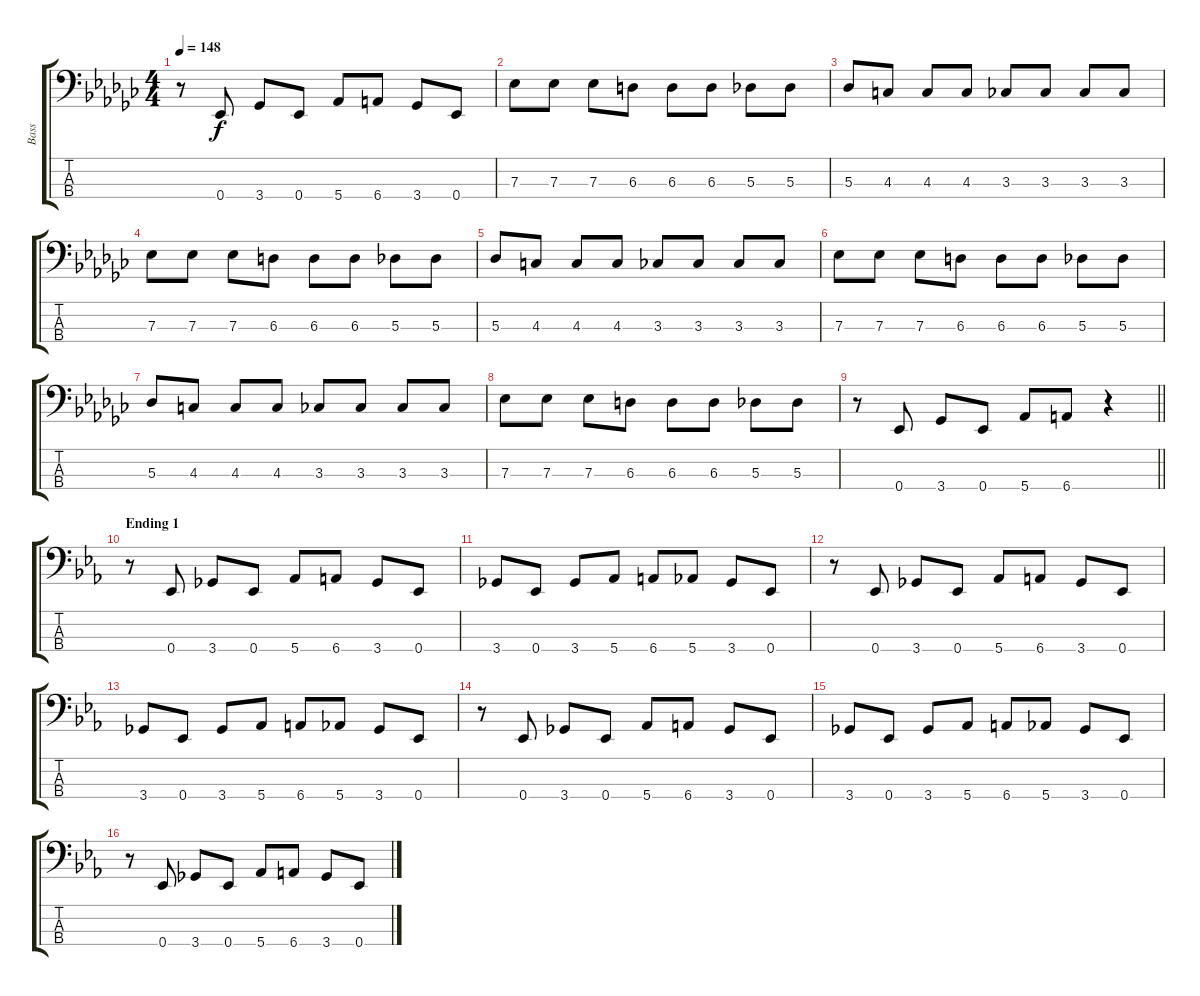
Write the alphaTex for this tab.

\track ("Bass" "Bass") {instrument electricbasspick}
\staff {score tabs}
\tuning (Gb2 Db2 Ab1 Eb1) {hide}
\ts (4 4)
\tempo 148
\clef f4
\ks ebminor
r.8{dy f} 0.4.8 3.4.8 0.4.8 5.4.8 6.4.8 3.4.8 0.4.8 |
7.3.8 7.3.8 7.3.8 6.3.8 6.3.8 6.3.8 5.3.8 5.3.8 |
5.3.8 4.3.8 4.3.8 4.3.8 3.3.8 3.3.8 3.3.8 3.3.8 |
7.3.8 7.3.8 7.3.8 6.3.8 6.3.8 6.3.8 5.3.8 5.3.8 |
5.3.8 4.3.8 4.3.8 4.3.8 3.3.8 3.3.8 3.3.8 3.3.8 |
7.3.8 7.3.8 7.3.8 6.3.8 6.3.8 6.3.8 5.3.8 5.3.8 |
5.3.8 4.3.8 4.3.8 4.3.8 3.3.8 3.3.8 3.3.8 3.3.8 |
7.3.8 7.3.8 7.3.8 6.3.8 6.3.8 6.3.8 5.3.8 5.3.8 |
\barLineRight lightlight
r.8 0.4.8 3.4.8 0.4.8 5.4.8 6.4.8 r.4 |
\section ("" "Ending 1")
\ks eb
r.8 0.4.8 3.4.8 0.4.8 5.4.8 6.4.8 3.4.8 0.4.8 |
3.4.8 0.4.8 3.4.8 5.4.8 6.4.8 5.4.8 3.4.8 0.4.8 |
r.8 0.4.8 3.4.8 0.4.8 5.4.8 6.4.8 3.4.8 0.4.8 |
3.4.8 0.4.8 3.4.8 5.4.8 6.4.8 5.4.8 3.4.8 0.4.8 |
r.8 0.4.8 3.4.8 0.4.8 5.4.8 6.4.8 3.4.8 0.4.8 |
3.4.8 0.4.8 3.4.8 5.4.8 6.4.8 5.4.8 3.4.8 0.4.8 |
r.8 0.4.8 3.4.8 0.4.8 5.4.8 6.4.8 3.4.8 0.4.8
